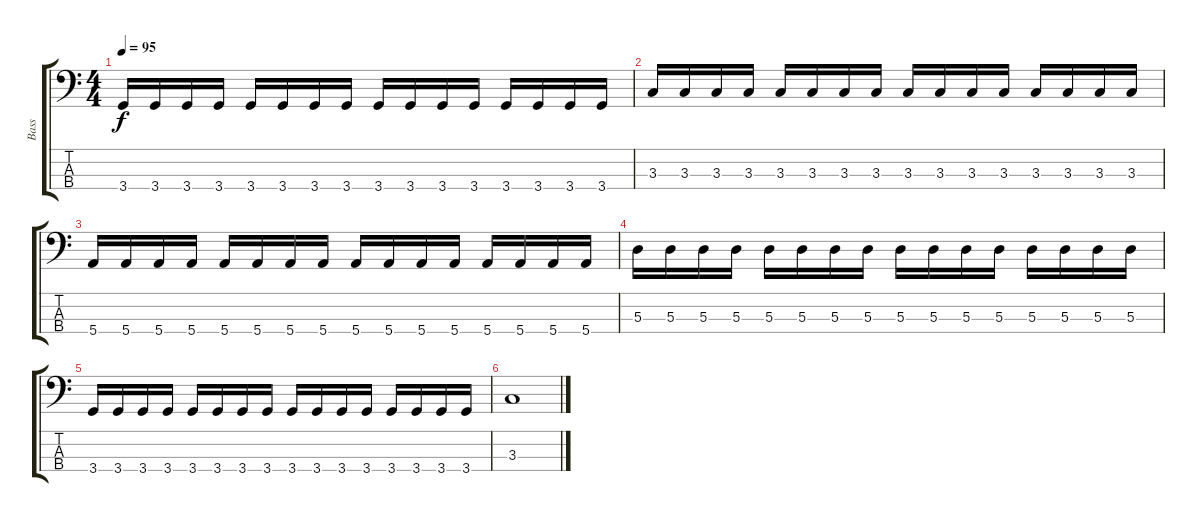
\track ("Bass" "Bass") {instrument electricbassfinger}
\staff {score tabs}
\tuning (G2 D2 A1 E1) {hide}
\ts (4 4)
\tempo 95
\clef f4
\ks c
3.4.16{dy f} 3.4.16 3.4.16 3.4.16 3.4.16 3.4.16 3.4.16 3.4.16 3.4.16 3.4.16 3.4.16 3.4.16 3.4.16 3.4.16 3.4.16 3.4.16 |
3.3.16 3.3.16 3.3.16 3.3.16 3.3.16 3.3.16 3.3.16 3.3.16 3.3.16 3.3.16 3.3.16 3.3.16 3.3.16 3.3.16 3.3.16 3.3.16 |
5.4.16 5.4.16 5.4.16 5.4.16 5.4.16 5.4.16 5.4.16 5.4.16 5.4.16 5.4.16 5.4.16 5.4.16 5.4.16 5.4.16 5.4.16 5.4.16 |
5.3.16 5.3.16 5.3.16 5.3.16 5.3.16 5.3.16 5.3.16 5.3.16 5.3.16 5.3.16 5.3.16 5.3.16 5.3.16 5.3.16 5.3.16 5.3.16 |
3.4.16 3.4.16 3.4.16 3.4.16 3.4.16 3.4.16 3.4.16 3.4.16 3.4.16 3.4.16 3.4.16 3.4.16 3.4.16 3.4.16 3.4.16 3.4.16 |
3.3.1
